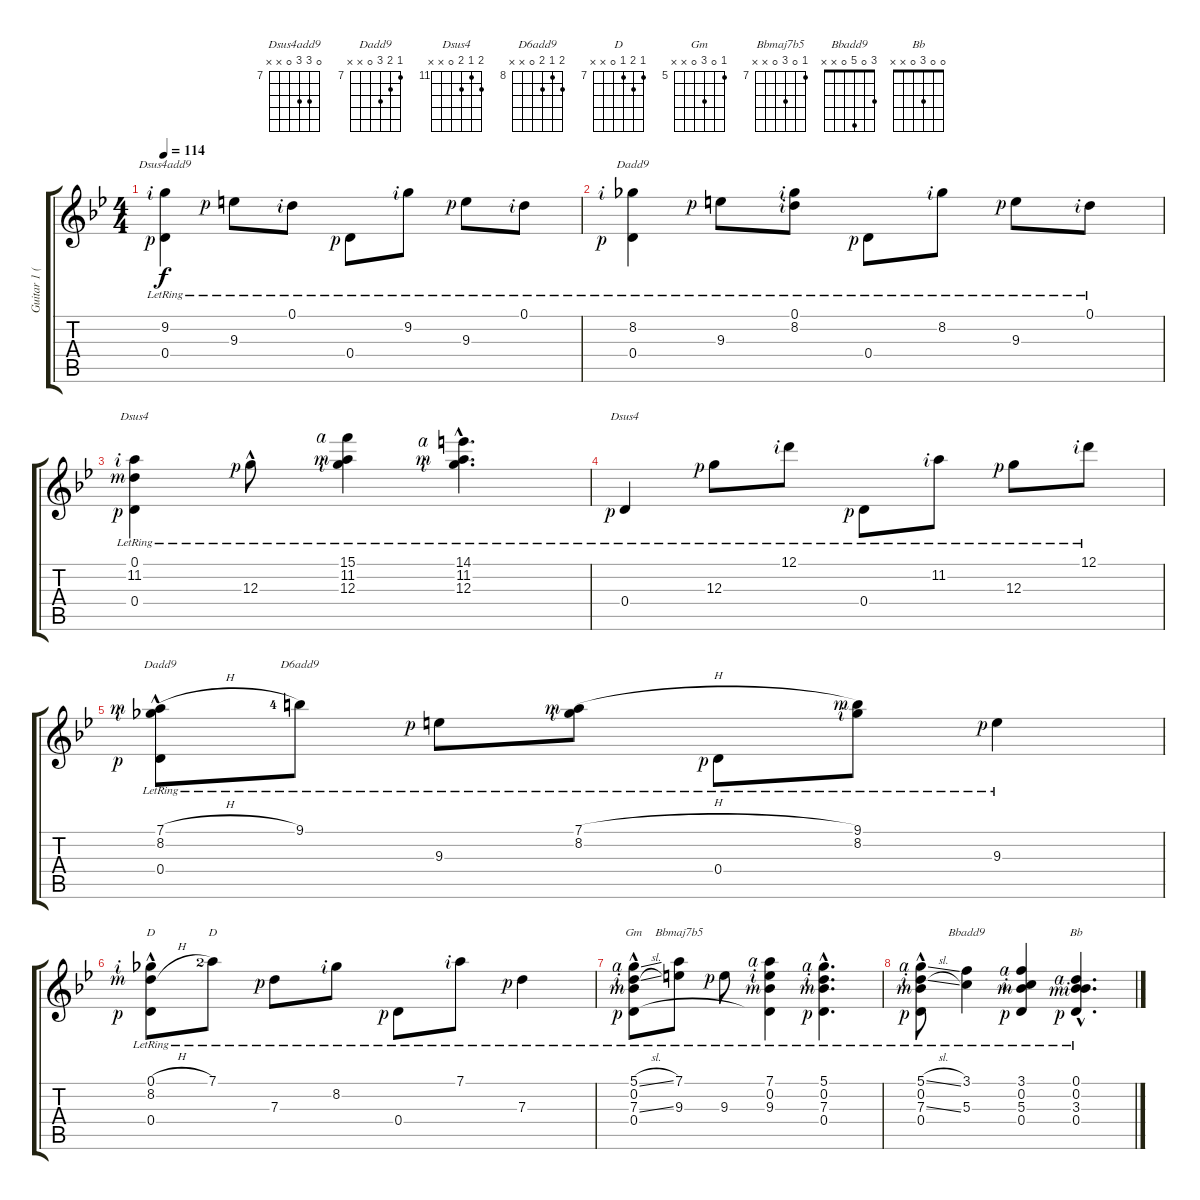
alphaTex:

\track ("Guitar 1 (Open G minor) - fingerstyle" "Guitar 1 (") {instrument acousticguitarnylon}
\staff {score tabs}
\tuning (D4 Bb3 G3 D3 G2 D2) {hide}
\chord ("Dsus4add9" 0 9 9 0 x x) {firstfret 7}
\chord ("Dadd9" 0 8 9 0 x x) {firstfret 8}
\chord ("Dsus4" 0 11 12 0 x x) {firstfret 11}
\chord ("Dsus4" 12 11 12 0 x x) {firstfret 11}
\chord ("Dadd9" 7 8 9 0 x x) {firstfret 7}
\chord ("D6add9" 9 8 9 0 x x) {firstfret 8}
\chord ("D" 0 8 7 0 x x) {firstfret 7}
\chord ("D" 7 8 7 0 x x) {firstfret 7}
\chord ("Gm" 5 0 7 0 x x) {firstfret 5}
\chord ("Bbmaj7b5" 7 0 9 0 x x) {firstfret 7}
\chord ("Bbadd9" 3 0 5 0 x x)
\chord ("Bb" 0 0 3 0 x x)
\ts (4 4)
\tempo 114
\clef g2
\ks gminor
(9.2{lr rf 2} 0.4{lr rf 1}).4{ch "Dsus4add9" dy f} 9.3{lr rf 1}.8 0.1{lr rf 2}.8 0.4{lr rf 1}.8 9.2{lr rf 2}.8 9.3{lr rf 1}.8 0.1{lr rf 2}.8 |
(8.2{lr rf 2} 0.4{lr rf 1}).4{ch "Dadd9"} 9.3{lr rf 1}.8 (0.1{lr rf 2} 8.2{lr rf 2}).8 0.4{lr rf 1}.8 8.2{lr rf 2}.8 9.3{lr rf 1}.8 0.1{lr rf 2}.8 |
(0.1{lr rf 3} 11.2{lr rf 2} 0.4{lr rf 1}).4{ch "Dsus4"} 12.3{hac lr rf 1}.8 (15.1{lr rf 4} 11.2{lr rf 3} 12.3{lr rf 2}).4 (14.1{hac lr rf 4} 11.2{hac lr rf 3} 12.3{hac lr rf 2}).4{d} |
0.4{lr rf 1}.4{ch "Dsus4"} 12.3{lr rf 1}.8 12.1{lr rf 2}.8 0.4{lr rf 1}.8 11.2{lr rf 2}.8 12.3{lr rf 1}.8 12.1{lr rf 2}.8 |
(7.1{h rf 3} 8.2{hac lr rf 2} 0.4{lr rf 1}).8{ch "Dadd9"} 9.1{lr lf 5}.8{ch "D6add9"} 9.3{lr rf 1}.8 (7.1{h rf 3} 8.2{lr rf 2}).8 0.4{lr rf 1}.8 (9.1{lr rf 3} 8.2{rf 2}).8 9.3{lr rf 1}.4 |
(0.1{h rf 3} 8.2{hac lr rf 2} 0.4{lr rf 1}).8{ch "D"} 7.1{lr lf 3}.8{ch "D"} 7.3{lr rf 1}.8 8.2{lr rf 2}.8 0.4{lr rf 1}.8 7.1{lr rf 2}.8 7.3{lr rf 1}.4 |
(5.1{sl rf 4} 0.2{lr rf 3} 7.3{sl rf 2} 0.4{hac lr rf 1}).8{ch "Gm"} (7.1{lr} 9.3{lr}).8{ch "Bbmaj7b5"} 9.3{lr rf 1}.8 (7.1{lr rf 4} 0.2{lr rf 3} 9.3{lr rf 2} 0.4{t}).4 (5.1{hac lr rf 4} 0.2{hac lr rf 3} 7.3{hac lr rf 2} 0.4{hac lr rf 1}).4{d} |
(5.1{sl rf 4} 0.2{lr rf 3} 7.3{sl rf 2} 0.4{hac lr rf 1}).8 (3.1{lr} 5.3{lr}).4{ch "Bbadd9"} (3.1{lr rf 4} 0.2{lr rf 3} 5.3{lr rf 2} 0.4{lr rf 1}).4 (0.1{hac lr rf 4} 0.2{hac lr rf 3} 3.3{hac lr rf 2} 0.4{hac lr rf 1}).4{d ch "Bb"}
